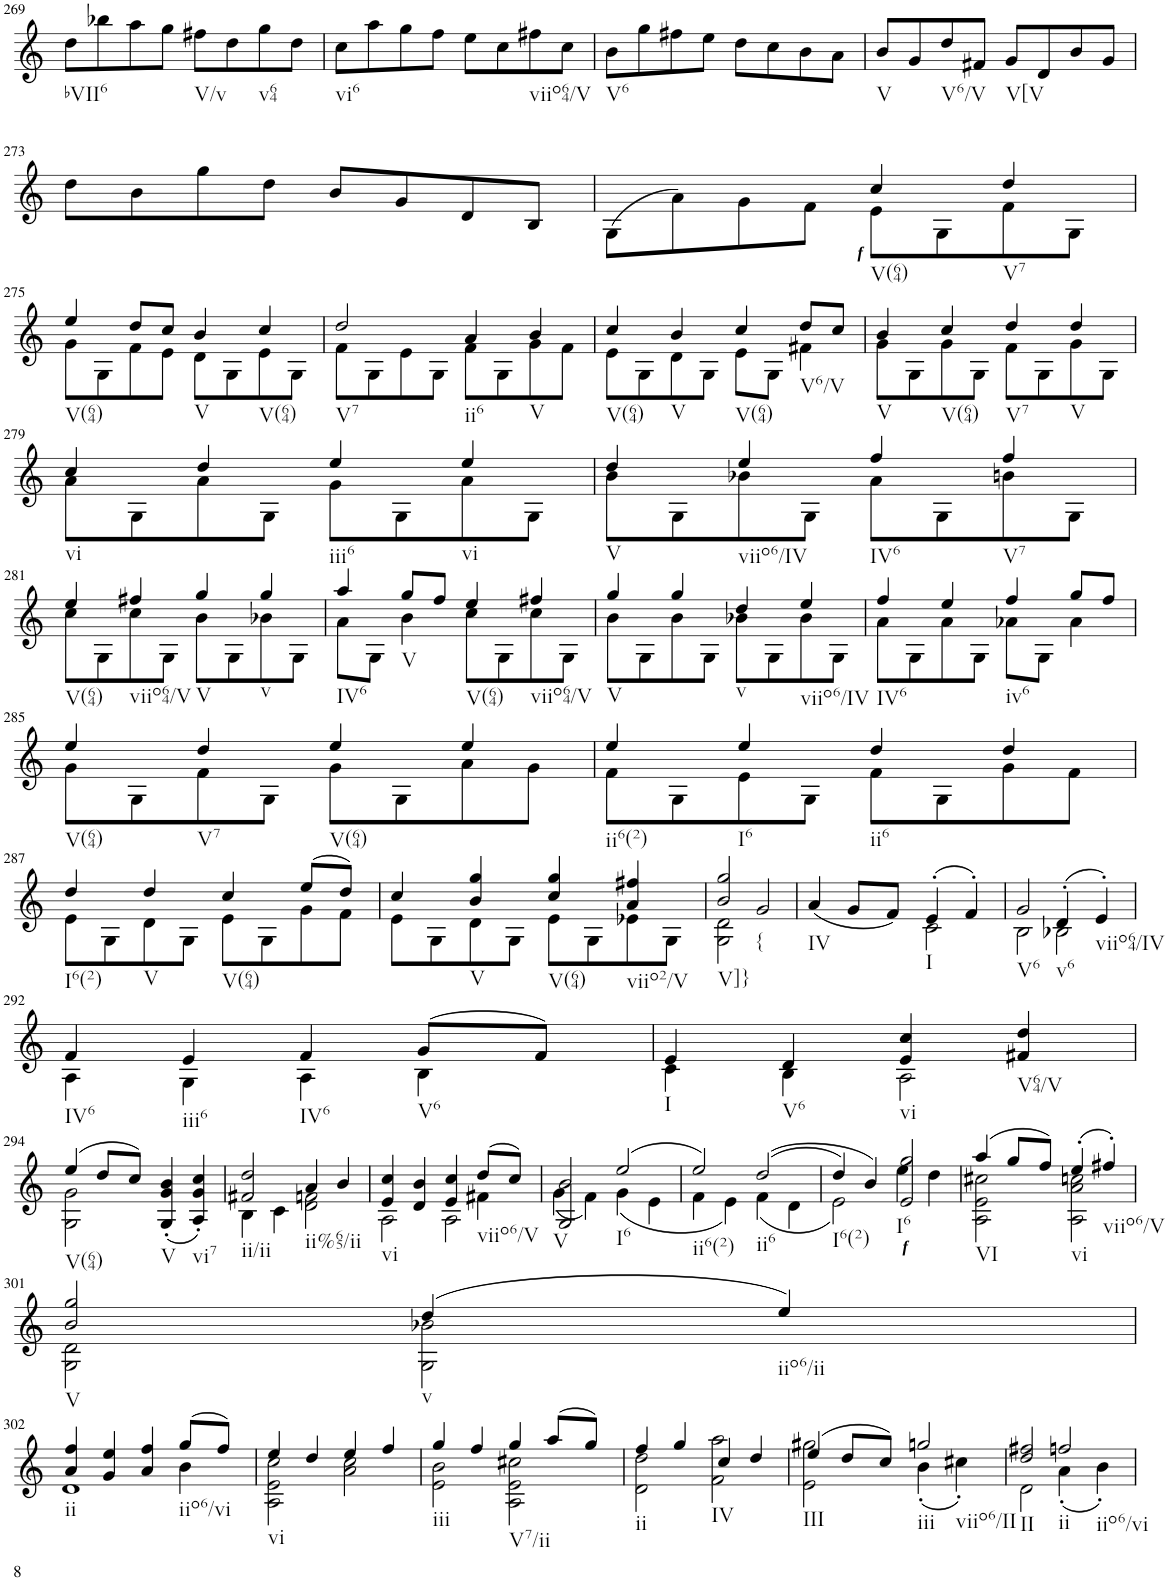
**kern
*part1
*staff1
*I"unbenannt
!!LO:PB:g=z
*clefG2
*k[]
*M2/2
=269
!LO:TX:b:t=bVII6
8dd\L
8bb-X\
8aa\
8gg\J
!LO:TX:b:t=V/v
8ff#X\L
8dd\
!LO:TX:b:t=v64
8gg\
8dd\J
=270
!LO:TX:b:t=vi6
8cc\L
8aa\
8gg\
8ff\J
8ee\L
8cc\
!LO:TX:b:t=viio64/V
8ff#X\
8cc\J
=271
!LO:TX:b:t=V6
8b\L
8gg\
8ff#X\
8ee\J
8dd\L
8cc\
8b\
8a\J
=272
!LO:TX:b:t=V
8b/L
8g/
!LO:TX:b:t=V6/V
8dd/
8f#X/J
!LO:TX:b:t=V[V
8g/L
8d/
8b/
8g/J
!!LO:LB:g=z
=273
8dd\L
8b\
8gg\
8dd\J
8b/L
8g/
8d/
8B/J
=274
*^
(8G\L	2ryy
8a\)	.
8g\	.
8f\J	.
!LO:TX:b:Bi:t=f	!
!LO:TX:b:t=V(64)	!
4cc/	8e\L
.	8G\
!LO:TX:b:t=V7	!
4dd/	8f\
.	8G\J
!!LO:LB:g=z	!!
=275	=275
!LO:TX:b:t=V(64)	!
4ee/	8g\L
.	8G\
8dd/L	8f\
8cc/J	8e\J
!LO:TX:b:t=V	!
4b/	8d\L
.	8G\
!LO:TX:b:t=V(64)	!
4cc/	8e\
.	8G\J
=276	=276
!LO:TX:b:t=V7	!
2dd/	8f\L
.	8G\
.	8e\
.	8G\J
!LO:TX:b:t=ii6	!
4a/	8f\L
.	8G\
!LO:TX:b:t=V	!
4b/	8g\
.	8f\J
=277	=277
!LO:TX:b:t=V(64)	!
4cc/	8e\L
.	8G\
!LO:TX:b:t=V	!
4b/	8d\
.	8G\J
!LO:TX:b:t=V(64)	!
4cc/	8e\L
.	8G\J
!LO:TX:b:t=V6/V	!
8dd/L	4f#X\
8cc/J	.
=278	=278
!LO:TX:b:t=V	!
4b/	8g\L
.	8G\
!LO:TX:b:t=V(64)	!
4cc/	8g\
.	8G\J
!LO:TX:b:t=V7	!
4dd/	8f\L
.	8G\
!LO:TX:b:t=V	!
4dd/	8g\
.	8G\J
!!LO:LB:g=z	!!
=279	=279
!LO:TX:b:t=vi	!
4cc/	8a\L
.	8G\
4dd/	8a\
.	8G\J
!LO:TX:b:t=iii6	!
4ee/	8g\L
.	8G\
!LO:TX:b:t=vi	!
4ee/	8a\
.	8G\J
=280	=280
!LO:TX:b:t=V	!
4dd/	8b\L
.	8G\
!LO:TX:b:t=viio6/IV	!
4ee/	8b-X\
.	8G\J
!LO:TX:b:t=IV6	!
4ff/	8a\L
.	8G\
!LO:TX:b:t=V7	!
4ff/	8bn\
.	8G\J
!!LO:LB:g=z	!!
=281	=281
!LO:TX:b:t=V(64)	!
4ee/	8cc\L
.	8G\
!LO:TX:b:t=viio64/V	!
4ff#X/	8cc\
.	8G\J
!LO:TX:b:t=V	!
4gg/	8b\L
.	8G\
!LO:TX:b:t=v	!
4gg/	8b-X\
.	8G\J
=282	=282
!LO:TX:b:t=IV6	!
4aa/	8a\L
.	8G\J
!LO:TX:b:t=V	!
8gg/L	4b\
8ff/J	.
!LO:TX:b:t=V(64)	!
4ee/	8cc\L
.	8G\
!LO:TX:b:t=viio64/V	!
4ff#X/	8cc\
.	8G\J
=283	=283
!LO:TX:b:t=V	!
4gg/	8b\L
.	8G\
4gg/	8b\
.	8G\J
!LO:TX:b:t=v	!
4dd/	8b-X\L
.	8G\
!LO:TX:b:t=viio6/IV	!
4ee/	8b-\
.	8G\J
=284	=284
!LO:TX:b:t=IV6	!
4ff/	8a\L
.	8G\
4ee/	8a\
.	8G\J
!LO:TX:b:t=iv6	!
4ff/	8a-X\L
.	8G\J
8gg/L	4a-\
8ff/J	.
!!LO:LB:g=z	!!
=285	=285
!LO:TX:b:t=V(64)	!
4ee/	8g\L
.	8G\
!LO:TX:b:t=V7	!
4dd/	8f\
.	8G\J
!LO:TX:b:t=V(64)	!
4ee/	8g\L
.	8G\
4ee/	8a\
.	8g\J
=286	=286
!LO:TX:b:t=ii6(2)	!
4ee/	8f\L
.	8G\
!LO:TX:b:t=I6	!
4ee/	8e\
.	8G\J
!LO:TX:b:t=ii6	!
4dd/	8f\L
.	8G\
4dd/	8g\
.	8f\J
!!LO:LB:g=z	!!
=287	=287
!LO:TX:b:t=I6(2)	!
4dd/	8e\L
.	8G\
!LO:TX:b:t=V	!
4dd/	8d\
.	8G\J
!LO:TX:b:t=V(64)	!
4cc/	8e\L
.	8G\
(8ee/L	8g\
8dd/J)	8f\J
=288	=288
4cc/	8e\L
.	8G\
!LO:TX:b:t=V	!
4b/ 4gg/	8d\
.	8G\J
!LO:TX:b:t=V(64)	!
4cc/ 4gg/	8e\L
.	8G\
!LO:TX:b:t=viio2/V	!
4a/ 4ff#X/	8e-X\
.	8G\J
=289	=289
!LO:TX:b:t=V]}	!
2b/ 2gg/	2G\ 2d\
!LO:TX:b:t={	!
2g/	2ryy
=290	=290
!LO:TX:b:t=IV	!
(4a/	2ryy
8g/L	.
8f/J)	.
!LO:TX:b:t=I	!
(4e'/	2c\
4f'/)	.
=291	=291
!LO:TX:b:t=V6	!
2g/	2B\
!LO:TX:b:t=v6	!
(4d'/	2B-X\
!LO:TX:b:t=viio64/IV	!
4e'/)	.
!!LO:LB:g=z	!!
=292	=292
!LO:TX:b:t=IV6	!
4f/	4A\
!LO:TX:b:t=iii6	!
4e/	4G\
!LO:TX:b:t=IV6	!
4f/	4A\
!LO:TX:b:t=V6	!
(8g/L	4B\
8f/J)	.
=293	=293
!LO:TX:b:t=I	!
4e/	4c\
!LO:TX:b:t=V6	!
4d/	4B\
!LO:TX:b:t=vi	!
4e/ 4cc/	2A\
!LO:TX:b:t=V64/V	!
4f#X/ 4dd/	.
!!LO:LB:g=z	!!
=294	=294
!LO:TX:b:t=V(64)	!
(4ee/	2G\ 2g\
8dd/L	.
8cc/J)	.
!LO:TX:b:t=V	!
(4G/' 4g/' 4b/'	2ryy
!LO:TX:b:t=vi7	!
4A/' 4g/' 4cc/')	.
=295	=295
!LO:TX:b:t=ii/ii	!
2f#X/ 2dd/	4B\
.	4c\
!LO:TX:b:t=ii%65/ii	!
4a/	2d\ 2fn\
4b/	.
=296	=296
*	*^
!LO:TX:b:t=vi	!	!
4e/ 4cc/	2A\	2.ryy
4d/ 4b/	.	.
4e/ 4cc/	2A\	.
!LO:TX:b:t=viio6/V	!	!
(8dd/L	.	4f#X\
8cc/J)	.	.
=297	=297	=297
!LO:TX:b:t=V	!	!
2b/	(4g\	2G/
.	4f\)	.
!LO:TX:b:t=I6	!	!
(2ee/	(4g\	2ryy
.	4e\	.
*	*v	*v
=298	=298
!LO:TX:b:t=ii6(2)	!
2ee/)	4f\
.	4e\)
!LO:TX:b:t=ii6	!
((2dd/	(4f\
.	4d\
=299	=299
!LO:TX:b:t=I6(2)	!
4dd/)	2e\)
4b/)	.
!LO:TX:b:Bi:t=f	!
!LO:TX:b:t=I6	!
2e/ 2gg/	4ee\
.	4dd\
=300	=300
!LO:TX:b:t=VI	!
(4aa/	2A\ 2e\ 2cc#X\
8gg/L	.
8ff/J)	.
!LO:TX:b:t=vi	!
(4ee'/	2A\ 2a\ 2ccn\
!LO:TX:b:t=viio6/V	!
4ff#X'/)	.
!!LO:LB:g=z	!!
=301	=301
!LO:TX:b:t=V	!
2b/ 2gg/	2G\ 2d\
!LO:TX:b:t=v	!
(4dd/	2G\ 2b-X\
!LO:TX:b:t=iio6/ii	!
4ee/)	.
!!LO:LB:g=z	!!
=302	=302
*	*^
!LO:TX:b:t=ii	!	!
4a/ 4ff/	1d	2.ryy
4g/ 4ee/	.	.
4a/ 4ff/	.	.
!LO:TX:b:t=iio6/vi	!	!
(8gg/L	.	4b\
8ff/J)	.	.
*	*v	*v
=303	=303
!LO:TX:b:t=vi	!
4ee/	2A\ 2e\ 2cc\
4dd/	.
4ee/	2a\ 2cc\
4ff/	.
=304	=304
!LO:TX:b:t=iii	!
4gg/	2e\ 2b\
4ff/	.
!LO:TX:b:t=V7/ii	!
4gg/	2A\ 2e\ 2cc#X\
(8aa/L	.
8gg/J)	.
=305	=305
!LO:TX:b:t=ii	!
4ff/	2d\ 2dd\
4gg/	.
!LO:TX:b:t=IV	!
4cc/	2f\ 2aa\
4dd/	.
=306	=306
!LO:TX:b:t=III	!
(4ee/	2e\ 2gg#X\
8dd/L	.
8cc/J)	.
!LO:TX:b:t=iii	!
!LO:TX:b:t=viio6/II	!
2ggn/	(4b'\
.	4cc#X'\)
=307	=307
!LO:TX:b:t=II	!
2dd/ 2ff#X/	2d\
!LO:TX:b:t=ii	!
!LO:TX:b:t=iio6/vi	!
2ffn/	(4a'\
.	4b'\)
*v	*v
=
*-
